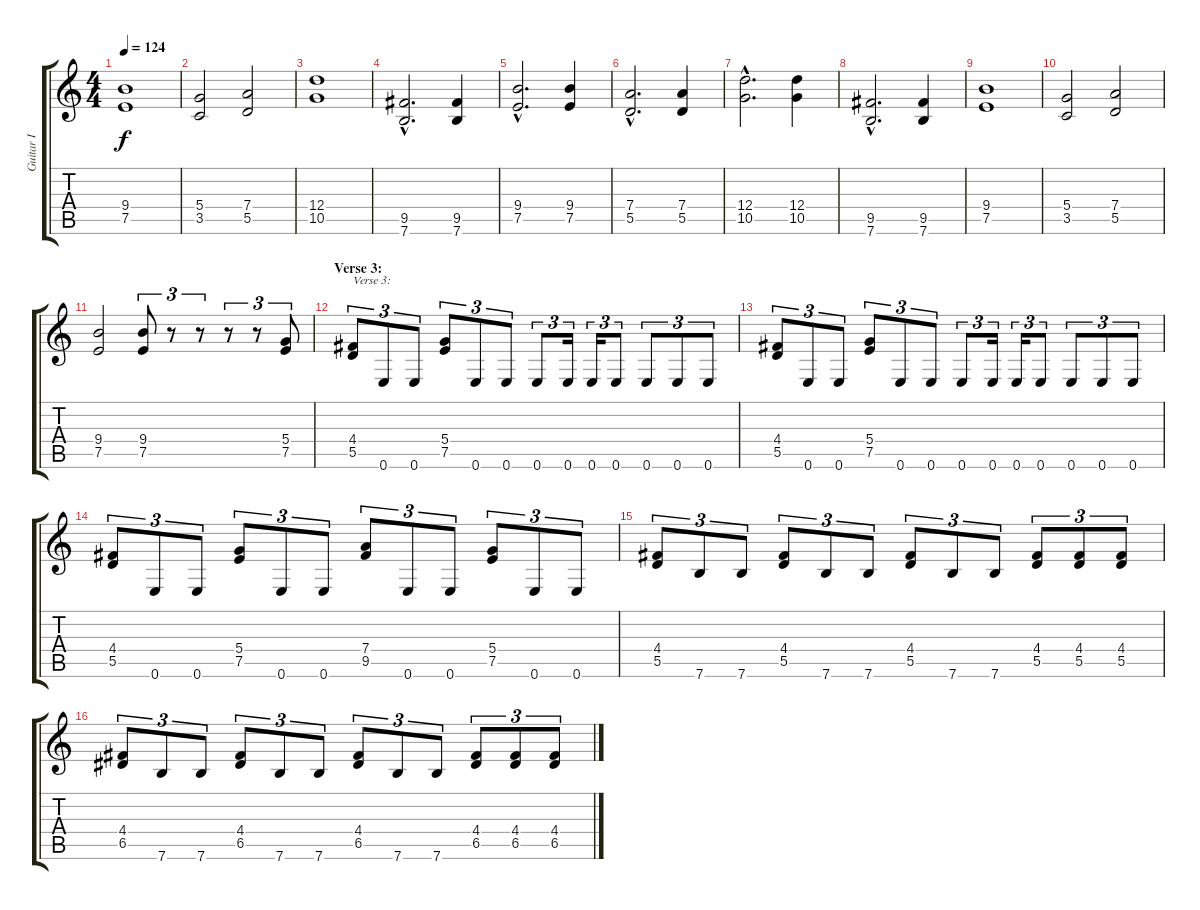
\track ("Guitar I" "Guitar I") {instrument distortionguitar}
\staff {score tabs}
\tuning (E4 B3 G3 D3 A2 E2) {hide}
\ts (4 4)
\tempo 124
\clef g2
\ks c
(9.4 7.5).1{dy f} |
(5.4 3.5).2 (7.4 5.5).2 |
(12.4 10.5).1 |
(9.5{hac} 7.6{hac}).2{d} (9.5 7.6).4 |
(9.4{hac} 7.5{hac}).2{d} (9.4 7.5).4 |
(7.4{hac} 5.5{hac}).2{d} (7.4 5.5).4 |
(12.4{hac} 10.5{hac}).2{d} (12.4 10.5).4 |
(9.5{hac} 7.6{hac}).2{d} (9.5 7.6).4 |
(9.4 7.5).1 |
(5.4 3.5).2 (7.4 5.5).2 |
(9.4 7.5).2 (9.4 7.5).8{tu (3 2)} r.8{tu (3 2)} r.8{tu (3 2)} r.8{tu (3 2)} r.8{tu (3 2)} (5.4 7.5).8{tu (3 2)} |
\section ("" "Verse 3:")
(4.4 5.5).8{tu (3 2) txt "Verse 3:"} 0.6.8{tu (3 2)} 0.6.8{tu (3 2)} (5.4 7.5).8{tu (3 2)} 0.6.8{tu (3 2)} 0.6.8{tu (3 2)} 0.6.8{tu (3 2)} 0.6.16{tu (3 2)} 0.6.16{tu (3 2)} 0.6.8{tu (3 2)} 0.6.8{tu (3 2)} 0.6.8{tu (3 2)} 0.6.8{tu (3 2)} |
(4.4 5.5).8{tu (3 2)} 0.6.8{tu (3 2)} 0.6.8{tu (3 2)} (5.4 7.5).8{tu (3 2)} 0.6.8{tu (3 2)} 0.6.8{tu (3 2)} 0.6.8{tu (3 2)} 0.6.16{tu (3 2)} 0.6.16{tu (3 2)} 0.6.8{tu (3 2)} 0.6.8{tu (3 2)} 0.6.8{tu (3 2)} 0.6.8{tu (3 2)} |
(4.4 5.5).8{tu (3 2)} 0.6.8{tu (3 2)} 0.6.8{tu (3 2)} (5.4 7.5).8{tu (3 2)} 0.6.8{tu (3 2)} 0.6.8{tu (3 2)} (7.4 9.5).8{tu (3 2)} 0.6.8{tu (3 2)} 0.6.8{tu (3 2)} (5.4 7.5).8{tu (3 2)} 0.6.8{tu (3 2)} 0.6.8{tu (3 2)} |
(4.4 5.5).8{tu (3 2)} 7.6.8{tu (3 2)} 7.6.8{tu (3 2)} (4.4 5.5).8{tu (3 2)} 7.6.8{tu (3 2)} 7.6.8{tu (3 2)} (4.4 5.5).8{tu (3 2)} 7.6.8{tu (3 2)} 7.6.8{tu (3 2)} (4.4 5.5).8{tu (3 2)} (4.4 5.5).8{tu (3 2)} (4.4 5.5).8{tu (3 2)} |
(4.4 6.5).8{tu (3 2)} 7.6.8{tu (3 2)} 7.6.8{tu (3 2)} (4.4 6.5).8{tu (3 2)} 7.6.8{tu (3 2)} 7.6.8{tu (3 2)} (4.4 6.5).8{tu (3 2)} 7.6.8{tu (3 2)} 7.6.8{tu (3 2)} (4.4 6.5).8{tu (3 2)} (4.4 6.5).8{tu (3 2)} (4.4 6.5).8{tu (3 2)}
